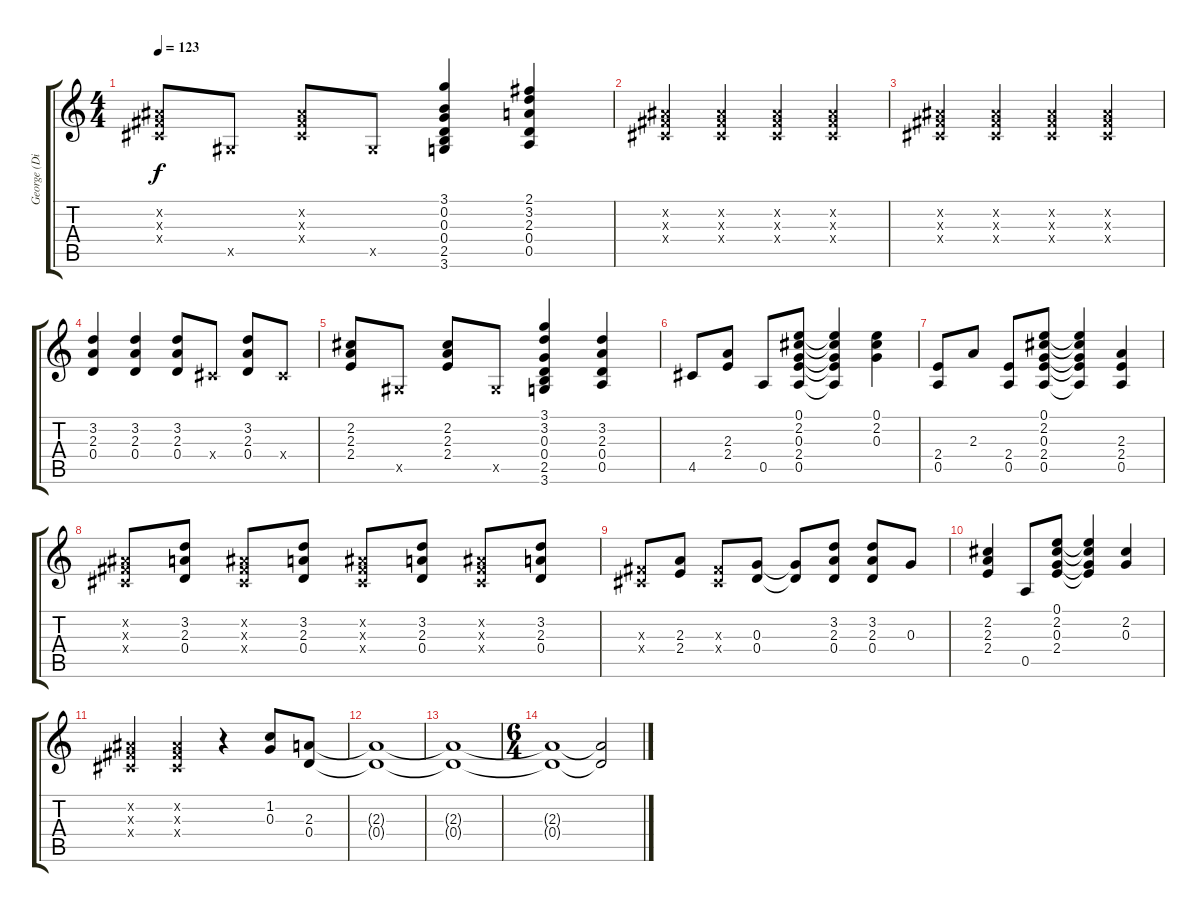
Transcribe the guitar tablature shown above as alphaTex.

\track ("George (Disto Gtr)" "George (Di") {instrument distortionguitar}
\staff {score tabs}
\tuning (E4 B3 G3 D3 A2 E2) {hide}
\ts (4 4)
\tempo 123
\clef g2
\ks c
(-1.2{x} -1.3{x} -1.4{x}).8{dy f} -1.5{x}.8 (-1.2{x} -1.3{x} -1.4{x}).8 -1.5{x}.8 (3.1 0.2 0.3 0.4 2.5 3.6).4 (2.1 3.2 2.3 0.4 0.5).4 |
(-1.2{x} -1.3{x} -1.4{x}).4 (-1.2{x} -1.3{x} -1.4{x}).4 (-1.2{x} -1.3{x} -1.4{x}).4 (-1.2{x} -1.3{x} -1.4{x}).4 |
(-1.2{x} -1.3{x} -1.4{x}).4 (-1.2{x} -1.3{x} -1.4{x}).4 (-1.2{x} -1.3{x} -1.4{x}).4 (-1.2{x} -1.3{x} -1.4{x}).4 |
(3.2 2.3 0.4).4 (3.2 2.3 0.4).4 (3.2 2.3 0.4).8 -1.4{x}.8 (3.2 2.3 0.4).8 -1.4{x}.8 |
(2.2 2.3 2.4).8 -1.5{x}.8 (2.2 2.3 2.4).8 -1.5{x}.8 (3.1 3.2 0.3 0.4 2.5 3.6).4 (3.2 2.3 0.4 0.5).4 |
4.5.8 (2.3 2.4).8 0.5.8 (0.1 2.2 0.3 2.4 0.5).8 (0.1{t} 2.2{t} 0.3{t} 2.4{t} 0.5{t}).4 (0.1 2.2 0.3).4 |
(2.4 0.5).8 2.3.8 (2.4 0.5).8 (0.1 2.2 0.3 2.4 0.5).8 (0.1{t} 2.2{t} 0.3{t} 2.4{t} 0.5{t}).4 (2.3 2.4 0.5).4 |
(-1.2{x} -1.3{x} -1.4{x}).8 (3.2 2.3 0.4).8 (-1.2{x} -1.3{x} -1.4{x}).8 (3.2 2.3 0.4).8 (-1.2{x} -1.3{x} -1.4{x}).8 (3.2 2.3 0.4).8 (-1.2{x} -1.3{x} -1.4{x}).8 (3.2 2.3 0.4).8 |
(-1.3{x} -1.4{x}).8 (2.3 2.4).8 (-1.3{x} -1.4{x}).8 (0.3 0.4).8 (0.3{t} 0.4{t}).8 (3.2 2.3 0.4).8 (3.2 2.3 0.4).8 0.3.8 |
(2.2 2.3 2.4).4 0.5.8 (0.1 2.2 0.3 2.4).8 (0.1{t} 2.2{t} 0.3{t} 2.4{t}).4 (2.2 0.3).4 |
(-1.2{x} -1.3{x} -1.4{x}).4 (-1.2{x} -1.3{x} -1.4{x}).4 r.4 (1.2 0.3).8 (2.3 0.4).8 |
(2.3{t} 0.4{t}).1 |
(2.3{t} 0.4{t}).1 |
\ts (6 4)
(2.3{t} 0.4{t}).1 (2.3{t} 0.4{t}).2
